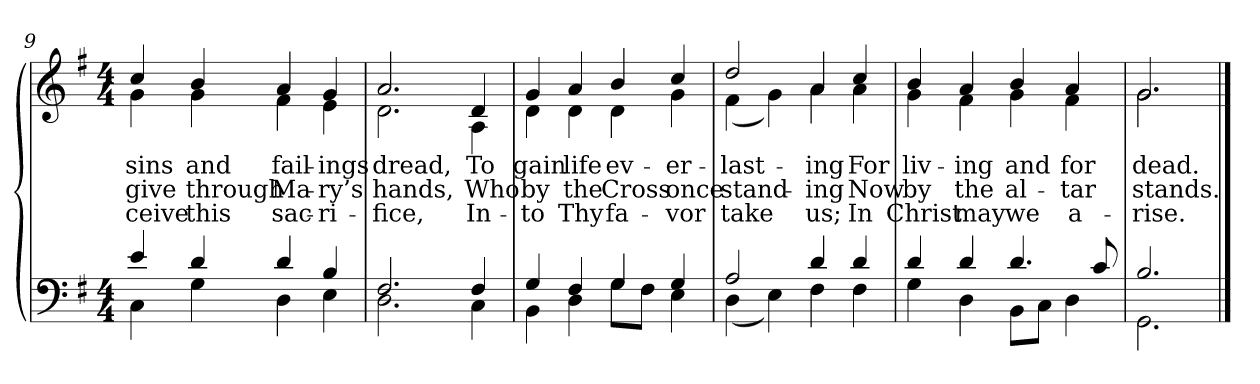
**kern	**kern	**text	**text	**text
*part2	*part1	*part1	*part1	*part1
*staff2	*staff1	*staff1	*staff1	*staff1
*clefF4	*clefG2	*	*	*
*k[f#]	*k[f#]	*	*	*
*G:	*G:	*	*	*
*M4/4	*M4/4	*	*	*
=9	=9	=9	=9	=9
*^	*	*	*	*
!	!	!	!LO:LY:b:color=#000000	!LO:LY:b:color=#000000	!LO:LY:b:color=#000000
*	*	*^	*	*	*
4ei/	4Ci\	4cci/	4gi\	sins	give	-ceive
!	!	!	!	!LO:LY:b:color=#000000	!LO:LY:b:color=#000000	!LO:LY:b:color=#000000
4di/	4Gi\	4bi/	4gi\	and	through	this
!	!	!	!	!LO:LY:b:color=#000000	!LO:LY:b:color=#000000	!LO:LY:b:color=#000000
4di/	4Di\	4ai/	4f#i\	fail-	Ma-	sac-
!	!	!	!	!LO:LY:b:color=#000000	!LO:LY:b:color=#000000	!LO:LY:b:color=#000000
4Bi/	4Ei\	4gi/	4ei\	-ings	-ry’s	-ri-
=10	=10	=10	=10	=10	=10	=10
!	!	!	!	!LO:LY:b:color=#000000	!LO:LY:b:color=#000000	!LO:LY:b:color=#000000
2.F#i/	2.Di\	2.ai/	2.di\	dread,	hands,	-fice,
!!LO:LB:g=z	!!
=11-	=11-	=11-	=11-	=11-	=11-	=11-
!	!	!	!	!LO:LY:b:color=#000000	!LO:LY:b:color=#000000	!LO:LY:b:color=#000000
4F#i/	4Ci\	4di/	4Ai\	To	Who	In-
=12	=12	=12	=12	=12	=12	=12
!	!	!	!	!LO:LY:b:color=#000000	!LO:LY:b:color=#000000	!LO:LY:b:color=#000000
4Gi/	4BBi\	4gi/	4di\	gain	by	-to
!	!	!	!	!LO:LY:b:color=#000000	!LO:LY:b:color=#000000	!LO:LY:b:color=#000000
4F#i/	4Di\	4ai/	4di\	life	the	Thy
!	!	!	!	!LO:LY:b:color=#000000	!LO:LY:b:color=#000000	!LO:LY:b:color=#000000
4Gi/	8Gi\L	4bi/	4di\	ev-	Cross	fa-
.	8F#i\J	.	.	.	.	.
!	!	!	!	!LO:LY:b:color=#000000	!LO:LY:b:color=#000000	!LO:LY:b:color=#000000
4Gi/	4Ei\	4cci/	4gi\	-er-	once	-vor
=13	=13	=13	=13	=13	=13	=13
!	!	!	!	!LO:LY:b:color=#000000	!LO:LY:b:color=#000000	!LO:LY:b:color=#000000
2Ai/	(4Di\	2ddi/	(4f#i\	-last-	stand-	take
.	4Ei\)	.	4gi\)	.	.	.
!	!	!	!	!LO:LY:b:color=#000000	!LO:LY:b:color=#000000	!LO:LY:b:color=#000000
4di/	4F#i\	4ai/	4ai\	-ing	-ing	us;
!	!	!	!	!LO:LY:b:color=#000000	!LO:LY:b:color=#000000	!LO:LY:b:color=#000000
4di/	4F#i\	4cci/	4ai\	For	Now	In
=14	=14	=14	=14	=14	=14	=14
!	!	!	!	!LO:LY:b:color=#000000	!LO:LY:b:color=#000000	!LO:LY:b:color=#000000
4di/	4Gi\	4bi/	4gi\	liv-	by	Christ
!	!	!	!	!LO:LY:b:color=#000000	!LO:LY:b:color=#000000	!LO:LY:b:color=#000000
4di/	4Di\	4ai/	4f#i\	-ing	the	may
!	!	!	!	!LO:LY:b:color=#000000	!LO:LY:b:color=#000000	!LO:LY:b:color=#000000
4.di/	8BBi\L	4bi/	4gi\	and	al-	we
.	8Ci\J	.	.	.	.	.
!	!	!	!	!LO:LY:b:color=#000000	!LO:LY:b:color=#000000	!LO:LY:b:color=#000000
.	4Di\	4ai/	4f#i\	for	-tar	a-
8ci/	.	.	.	.	.	.
=15	=15	=15	=15	=15	=15	=15
!	!	!	!	!LO:LY:b:color=#000000	!LO:LY:b:color=#000000	!LO:LY:b:color=#000000
2.Bi/	2.GGi\	2.gi/	2.gi\	dead.	stands.	-rise.
*v	*v	*	*	*	*	*
*	*v	*v	*	*	*
==	==	==	==	==
*-	*-	*-	*-	*-
